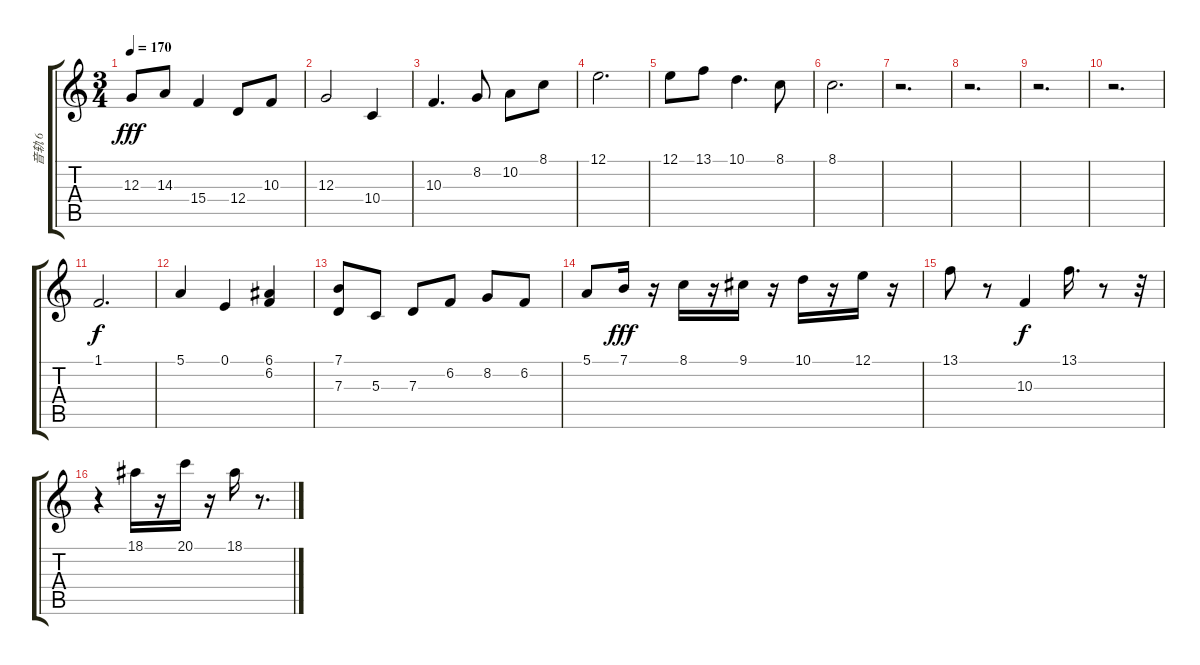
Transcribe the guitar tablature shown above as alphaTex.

\track ("音轨 6" "音轨 6") {instrument stringensemble1}
\staff {score tabs}
\tuning (E4 B3 G3 D3 A2 E2) {hide}
\ts (3 4)
\tempo 170
\clef g2
\ks c
12.3.8{dy fff} 14.3.8 15.4.4 12.4.8 10.3.8 |
12.3.2 10.4.4 |
10.3.4{d} 8.2.8 10.2.8 8.1.8 |
12.1.2{d} |
12.1.8 13.1.8 10.1.4{d} 8.1.8 |
8.1.2{d} |
r.2{d} |
r.2{d} |
r.2{d} |
r.2{d} |
1.1.2{d dy f} |
5.1.4 0.1.4 (6.1 6.2).4 |
(7.1 7.3).8 5.3.8 7.3.8 6.2.8 8.2.8 6.2.8 |
5.1.8 7.1.16{dy fff} r.16 8.1.16 r.16 9.1.16 r.16 10.1.16 r.16 12.1.16 r.16 |
13.1.8 r.8 10.3.4{dy f} 13.1.16{d} r.8 r.32 |
r.4 18.1.16 r.16 20.1.16 r.16 18.1.16 r.8{d}
